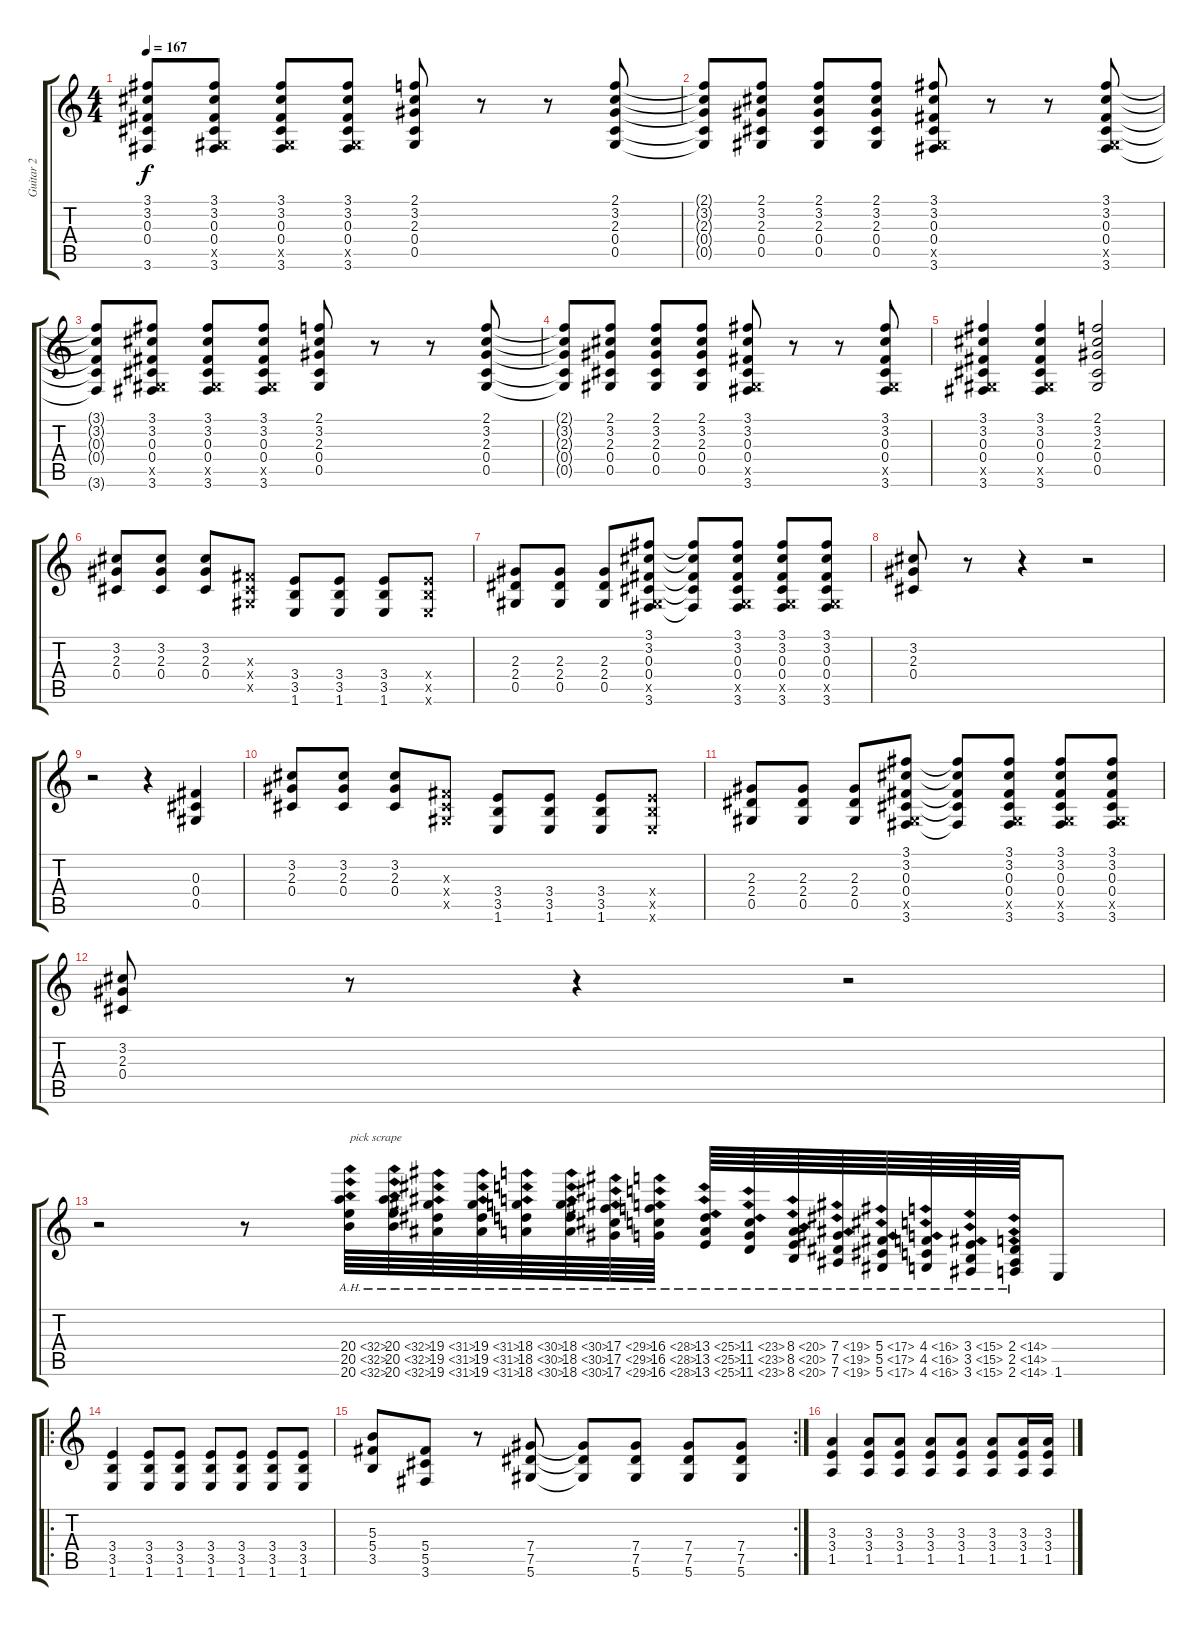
\track ("Guitar 2" "Guitar 2") {instrument overdrivenguitar}
\staff {score tabs}
\tuning (Eb4 Bb3 Gb3 Db3 Ab2 Eb2) {hide}
\ts (4 4)
\tempo 167
\clef g2
\ks c
(3.1{t} 3.2{t} 0.3{t} 0.4{t} 3.6{t}).8{dy f} (3.1 3.2 0.3 0.4 0.5{x} 3.6).8 (3.1 3.2 0.3 0.4 0.5{x} 3.6).8 (3.1 3.2 0.3 0.4 0.5{x} 3.6).8 (2.1 3.2 2.3 0.4 0.5).8 r.8 r.8 (2.1 3.2 2.3 0.4 0.5).8 |
(2.1{t} 3.2{t} 2.3{t} 0.4{t} 0.5{t}).8 (2.1 3.2 2.3 0.4 0.5).8 (2.1 3.2 2.3 0.4 0.5).8 (2.1 3.2 2.3 0.4 0.5).8 (3.1 3.2 0.3 0.4 0.5{x} 3.6).8 r.8 r.8 (3.1 3.2 0.3 0.4 0.5{x} 3.6).8 |
(3.1{t} 3.2{t} 0.3{t} 0.4{t} 3.6{t}).8 (3.1 3.2 0.3 0.4 0.5{x} 3.6).8 (3.1 3.2 0.3 0.4 0.5{x} 3.6).8 (3.1 3.2 0.3 0.4 0.5{x} 3.6).8 (2.1 3.2 2.3 0.4 0.5).8 r.8 r.8 (2.1 3.2 2.3 0.4 0.5).8 |
(2.1{t} 3.2{t} 2.3{t} 0.4{t} 0.5{t}).8 (2.1 3.2 2.3 0.4 0.5).8 (2.1 3.2 2.3 0.4 0.5).8 (2.1 3.2 2.3 0.4 0.5).8 (3.1 3.2 0.3 0.4 0.5{x} 3.6).8 r.8 r.8 (3.1 3.2 0.3 0.4 0.5{x} 3.6).8 |
(3.1 3.2 0.3 0.4 0.5{x} 3.6).4 (3.1 3.2 0.3 0.4 0.5{x} 3.6).4 (2.1 3.2 2.3 0.4 0.5).2 |
(3.2 2.3 0.4).8 (3.2 2.3 0.4).8 (3.2 2.3 0.4).8 (0.3{x} 0.4{x} 0.5{x}).8 (3.4 3.5 1.6).8 (3.4 3.5 1.6).8 (3.4 3.5 1.6).8 (3.4{x} 3.5{x} 1.6{x}).8 |
(2.3 2.4 0.5).8 (2.3 2.4 0.5).8 (2.3 2.4 0.5).8 (3.1 3.2 0.3 0.4 0.5{x} 3.6).8 (3.1{t} 3.2{t} 0.3{t} 0.4{t} 3.6{t}).8 (3.1 3.2 0.3 0.4 0.5{x} 3.6).8 (3.1 3.2 0.3 0.4 0.5{x} 3.6).8 (3.1 3.2 0.3 0.4 0.5{x} 3.6).8 |
(3.2 2.3 0.4).8 r.8 r.4 r.2 |
r.2 r.4 (0.3 0.4 0.5).4 |
(3.2 2.3 0.4).8 (3.2 2.3 0.4).8 (3.2 2.3 0.4).8 (0.3{x} 0.4{x} 0.5{x}).8 (3.4 3.5 1.6).8 (3.4 3.5 1.6).8 (3.4 3.5 1.6).8 (3.4{x} 3.5{x} 1.6{x}).8 |
(2.3 2.4 0.5).8 (2.3 2.4 0.5).8 (2.3 2.4 0.5).8 (3.1 3.2 0.3 0.4 0.5{x} 3.6).8 (3.1{t} 3.2{t} 0.3{t} 0.4{t} 3.6{t}).8 (3.1 3.2 0.3 0.4 0.5{x} 3.6).8 (3.1 3.2 0.3 0.4 0.5{x} 3.6).8 (3.1 3.2 0.3 0.4 0.5{x} 3.6).8 |
(3.2 2.3 0.4).8 r.8 r.4 r.2 |
r.2 r.8 (20.4{ah 12} 20.5{ah 12} 20.6{ah 12}).64{txt "pick scrape" instrument guitarharmonics} (20.4{ah 12} 20.5{ah 12} 20.6{ah 12}).64 (19.4{ah 12} 19.5{ah 12} 19.6{ah 12}).64 (19.4{ah 12} 19.5{ah 12} 19.6{ah 12}).64 (18.4{ah 12} 18.5{ah 12} 18.6{ah 12}).64 (18.4{ah 12} 18.5{ah 12} 18.6{ah 12}).64 (17.4{ah 12} 17.5{ah 12} 17.6{ah 12}).64 (16.4{ah 12} 16.5{ah 12} 16.6{ah 12}).64 (13.4{ah 12} 13.5{ah 12} 13.6{ah 12}).64 (11.4{ah 12} 11.5{ah 12} 11.6{ah 12}).64 (8.4{ah 12} 8.5{ah 12} 8.6{ah 12}).64 (7.4{ah 12} 7.5{ah 12} 7.6{ah 12}).64 (5.4{ah 12} 5.5{ah 12} 5.6{ah 12}).64 (4.4{ah 12} 4.5{ah 12} 4.6{ah 12}).64 (3.4{ah 12} 3.5{ah 12} 3.6{ah 12}).64 (2.4{ah 12} 2.5{ah 12} 2.6{ah 12}).64 1.6.8{instrument overdrivenguitar} |
\ro
(3.4 3.5 1.6).4 (3.4 3.5 1.6).8 (3.4 3.5 1.6).8 (3.4 3.5 1.6).8 (3.4 3.5 1.6).8 (3.4 3.5 1.6).8 (3.4 3.5 1.6).8 |
\rc 2
(5.3 5.4 3.5).8 (5.4 5.5 3.6).8 r.8 (7.4 7.5 5.6).8 (7.4{t} 7.5{t} 5.6{t}).8 (7.4 7.5 5.6).8 (7.4 7.5 5.6).8 (7.4 7.5 5.6).8 |
(3.3 3.4 1.5).4 (3.3 3.4 1.5).8 (3.3 3.4 1.5).8 (3.3 3.4 1.5).8 (3.3 3.4 1.5).8 (3.3 3.4 1.5).8 (3.3 3.4 1.5).16 (3.3 3.4 1.5).16
